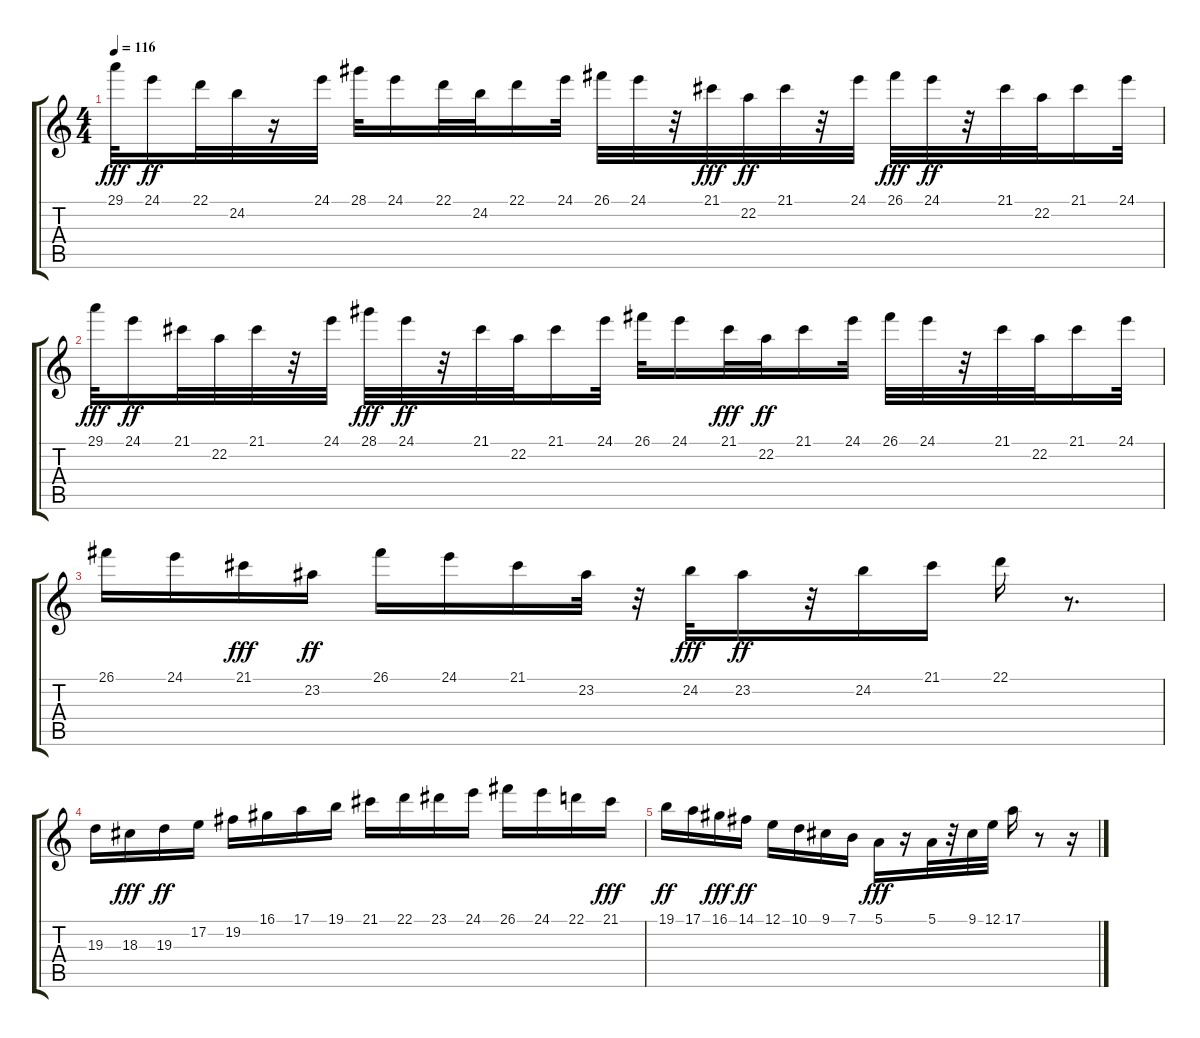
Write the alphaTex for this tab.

\track "" {instrument flute}
\staff {score tabs}
\tuning (E4 B3 G3 D3 A2 E2) {hide}
\ts (4 4)
\tempo 116
\clef g2
\ks c
29.1.32{dy fff} 24.1.16{dy ff} 22.1.32 24.2.32 r.16 24.1.32 28.1.32 24.1.16 22.1.32 24.2.32 22.1.16 24.1.32 26.1.32 24.1.32 r.32 21.1.32{dy fff} 22.2.32{dy ff} 21.1.32 r.32 24.1.32 26.1.32{dy fff} 24.1.32{dy ff} r.32 21.1.32 22.2.32 21.1.16 24.1.32 |
29.1.32{dy fff} 24.1.16{dy ff} 21.1.32 22.2.32 21.1.32 r.32 24.1.32 28.1.32{dy fff} 24.1.32{dy ff} r.32 21.1.32 22.2.32 21.1.16 24.1.32 26.1.32 24.1.16 21.1.32{dy fff} 22.2.32{dy ff} 21.1.16 24.1.32 26.1.32 24.1.32 r.32 21.1.32 22.2.32 21.1.16 24.1.32 |
26.1.16 24.1.16 21.1.16{dy fff} 23.2.16{dy ff} 26.1.16 24.1.16 21.1.16 23.2.32 r.32 24.2.32{dy fff} 23.2.16{dy ff} r.32 24.2.16 21.1.16 22.1.16 r.8{d} |
19.3.16 18.3.16{dy fff} 19.3.16{dy ff} 17.2.16 19.2.16 16.1.16 17.1.16 19.1.16 21.1.16 22.1.16 23.1.16 24.1.16 26.1.16 24.1.16 22.1.16 21.1.16{dy fff} |
19.1.16{dy ff} 17.1.16 16.1.16{dy fff} 14.1.16{dy ff} 12.1.16 10.1.16 9.1.16 7.1.16 5.1.16{dy fff} r.16 5.1.32 r.32 9.1.32 12.1.32 17.1.16 r.8 r.16
